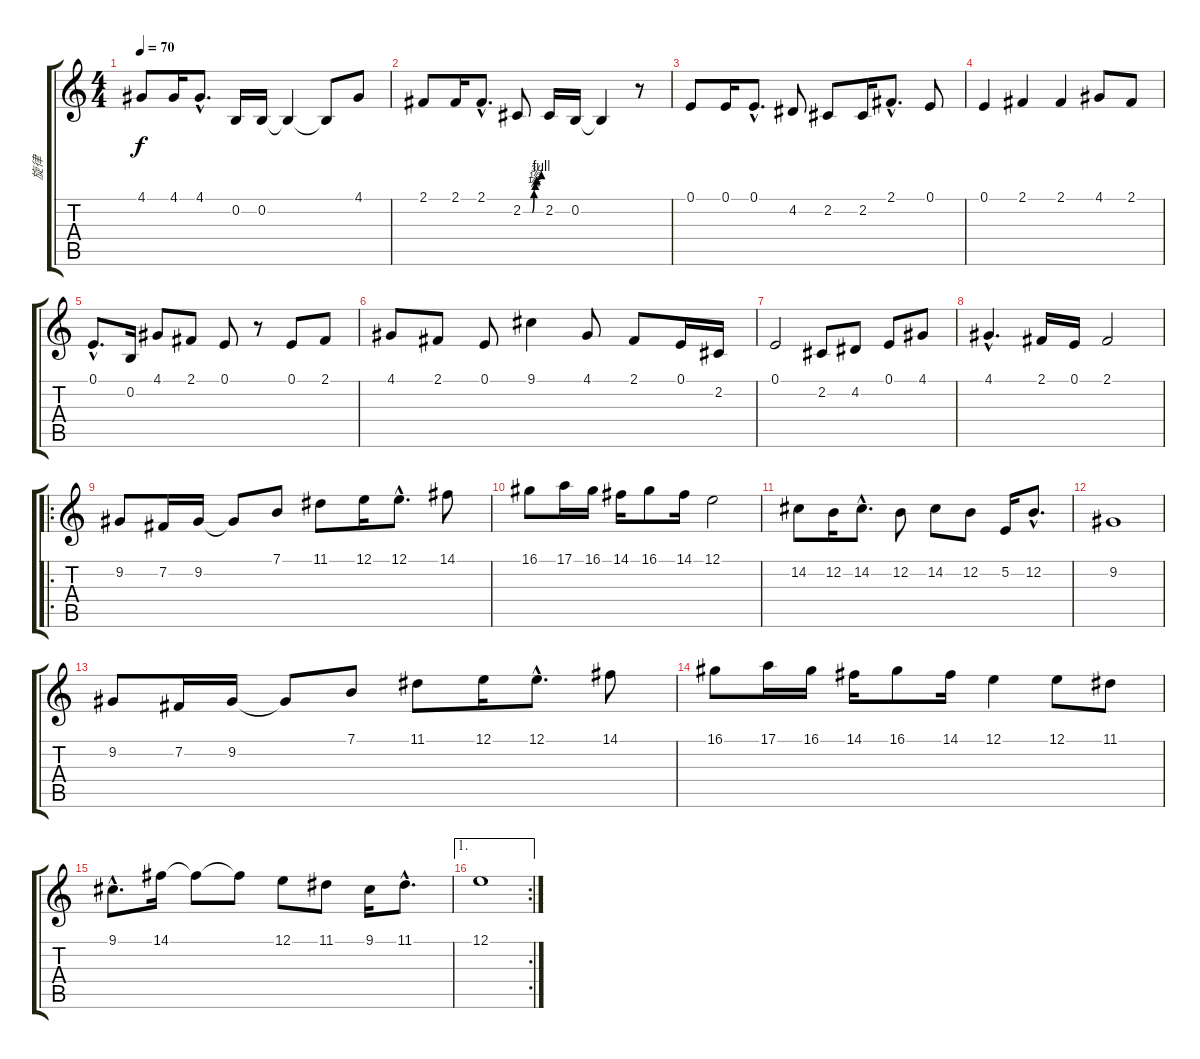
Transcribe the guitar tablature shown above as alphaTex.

\track ("旋律" "旋律") {instrument pad4choir}
\staff {score tabs}
\tuning (E4 B3 G3 D3 A2 E2) {hide}
\ts (4 4)
\tempo 70
\clef g2
\ks c
4.1.8{dy f} 4.1.16 4.1{hac}.8{d} 0.2.16 0.2.16 0.2{t}.4 0.2{t}.8 4.1.8 |
2.1.8 2.1.16 2.1{hac}.8{d} 2.2{be (custom 0 0 30 0 36 1 40 2 45 3 60 4)}.8 2.2.16 0.2.16 0.2{t}.4 r.8 |
0.1.8 0.1.16 0.1{hac}.8{d} 4.2.8 2.2.8 2.2.16 2.1{hac}.8{d} 0.1.8 |
0.1.4 2.1.4 2.1.4 4.1.8 2.1.8 |
0.1{hac}.8{d} 0.2.16 4.1.8 2.1.8 0.1.8 r.8 0.1.8 2.1.8 |
4.1.8 2.1.8 0.1.8 9.1.4 4.1.8 2.1.8 0.1.16 2.2.16 |
0.1.2 2.2.8 4.2.8 0.1.8 4.1.8 |
4.1{hac}.4{d} 2.1.16 0.1.16 2.1.2 |
\ro
9.2.8 7.2.16 9.2.16 9.2{t}.8 7.1.8 11.1.8 12.1.16 12.1{hac}.8{d} 14.1.8 |
16.1.8 17.1.16 16.1.16 14.1.16 16.1.8 14.1.16 12.1.2 |
14.2.8 12.2.16 14.2{hac}.8{d} 12.2.8 14.2.8 12.2.8 5.2.16 12.2{hac}.8{d} |
9.2.1 |
9.2.8 7.2.16 9.2.16 9.2{t}.8 7.1.8 11.1.8 12.1.16 12.1{hac}.8{d} 14.1.8 |
16.1.8 17.1.16 16.1.16 14.1.16 16.1.8 14.1.16 12.1.4 12.1.8 11.1.8 |
9.1{hac}.8{d} 14.1.16 14.1{t}.8 14.1{t}.8 12.1.8 11.1.8 9.1.16 11.1{hac}.8{d} |
\ae 1
\rc 2
12.1.1
